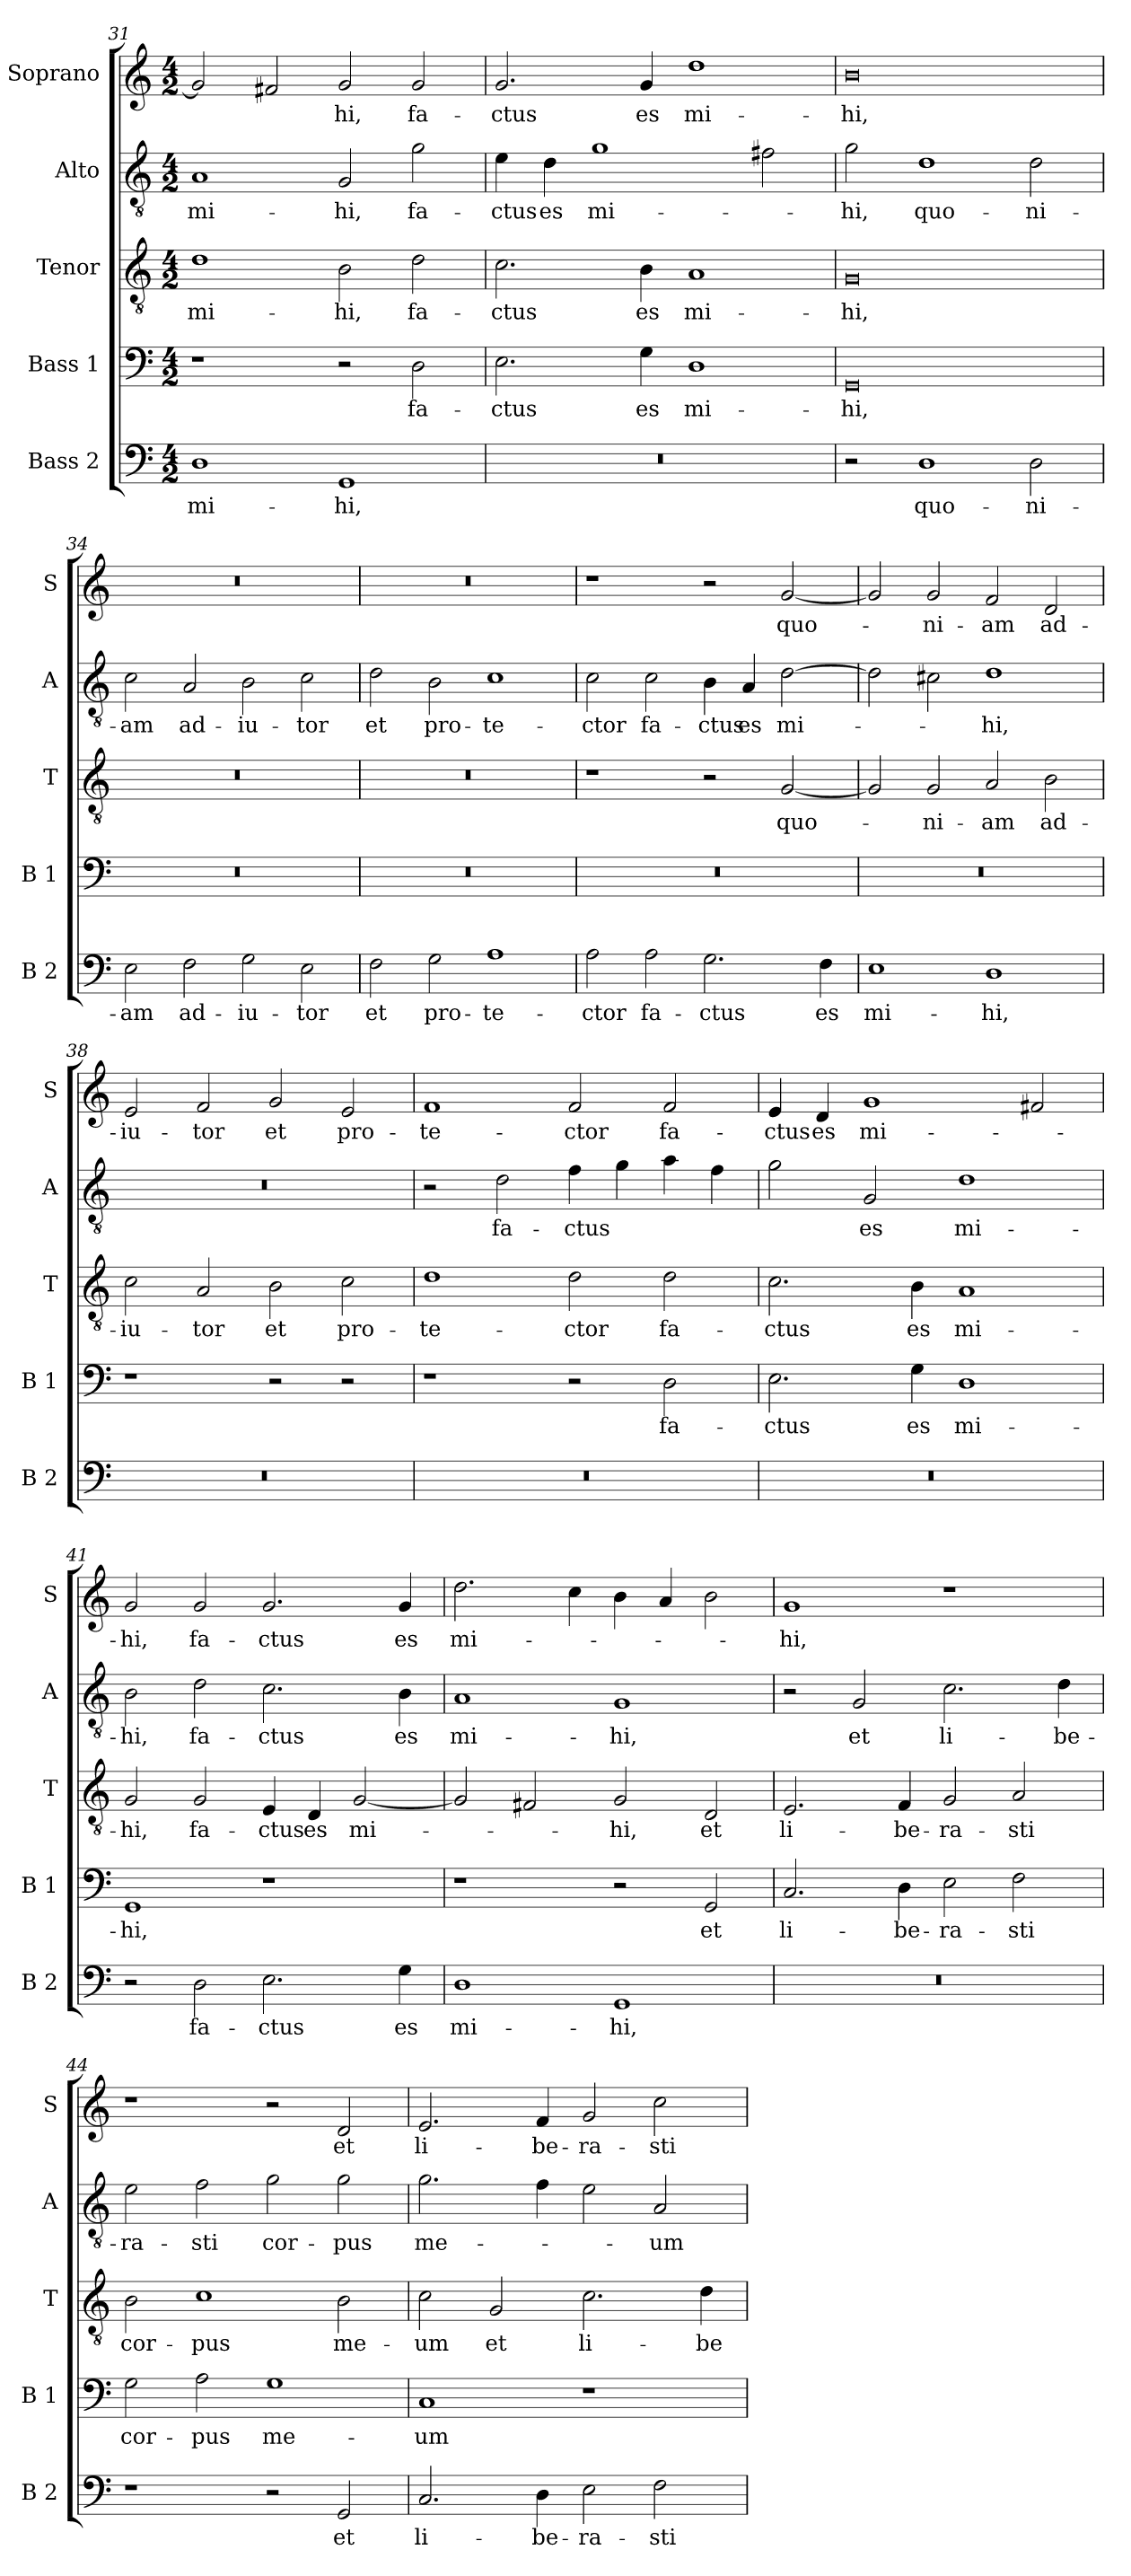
**kern	**text	**kern	**text	**kern	**text	**kern	**text	**kern	**text
*part5	*part5	*part4	*part4	*part3	*part3	*part2	*part2	*part1	*part1
*staff5	*staff5	*staff4	*staff4	*staff3	*staff3	*staff2	*staff2	*staff1	*staff1
*I"Bass 2	*	*I"Bass 1	*	*I"Tenor	*	*I"Alto	*	*I"Soprano	*
*I'B 2	*	*I'B 1	*	*I'T	*	*I'A	*	*I'S	*
!!LO:PB:g=z
*clefF4	*	*clefF4	*	*clefGv2	*	*clefGv2	*	*clefG2	*
*k[]	*	*k[]	*	*k[]	*	*k[]	*	*k[]	*
*C:	*	*C:	*	*C:	*	*C:	*	*C:	*
*M4/2	*	*M4/2	*	*M4/2	*	*M4/2	*	*M4/2	*
=31	=31	=31	=31	=31	=31	=31	=31	=31	=31
!	!LO:LY:b	!	!	!	!LO:LY:b	!	!LO:LY:b	!	!
1D	mi-	1r	.	1d	mi-	1A	mi-	2g/]	.
.	.	.	.	.	.	.	.	2f#X/	.
!	!LO:LY:b	!	!	!	!LO:LY:b	!	!LO:LY:b	!	!LO:LY:b
1GG	-hi,	2r	.	2B\	-hi,	2G/	-hi,	2g/	-hi,
!	!	!	!LO:LY:b	!	!LO:LY:b	!	!LO:LY:b	!	!LO:LY:b
.	.	2D\	fa-	2d\	fa-	2g\	fa-	2g/	fa-
=32	=32	=32	=32	=32	=32	=32	=32	=32	=32
!	!	!	!LO:LY:b	!	!LO:LY:b	!	!LO:LY:b	!	!LO:LY:b
0r	.	2.E\	-ctus	2.c\	-ctus	4e\	-ctus	2.g/	-ctus
!	!	!	!	!	!	!	!LO:LY:b	!	!
.	.	.	.	.	.	4d\	es	.	.
!	!	!	!	!	!	!	!LO:LY:b	!	!
.	.	.	.	.	.	1g	mi-	.	.
!	!	!	!LO:LY:b	!	!LO:LY:b	!	!	!	!LO:LY:b
.	.	4G\	es	4B\	es	.	.	4g/	es
!	!	!	!LO:LY:b	!	!LO:LY:b	!	!	!	!LO:LY:b
.	.	1D	mi-	1A	mi-	.	.	1dd	mi-
.	.	.	.	.	.	2f#X\	.	.	.
=33	=33	=33	=33	=33	=33	=33	=33	=33	=33
!	!	!	!LO:LY:b	!	!LO:LY:b	!	!LO:LY:b	!	!LO:LY:b
2r	.	0GG	-hi,	0G	-hi,	2g\	-hi,	0b	-hi,
!	!LO:LY:b	!	!	!	!	!	!LO:LY:b	!	!
1D	quo-	.	.	.	.	1d	quo-	.	.
!	!LO:LY:b	!	!	!	!	!	!LO:LY:b	!	!
2D\	-ni-	.	.	.	.	2d\	-ni-	.	.
=34	=34	=34	=34	=34	=34	=34	=34	=34	=34
!	!LO:LY:b	!	!	!	!	!	!LO:LY:b	!	!
2E\	-am	0r	.	0r	.	2c\	-am	0r	.
!	!LO:LY:b	!	!	!	!	!	!LO:LY:b	!	!
2F\	ad-	.	.	.	.	2A/	ad-	.	.
!	!LO:LY:b	!	!	!	!	!	!LO:LY:b	!	!
2G\	-iu-	.	.	.	.	2B\	-iu-	.	.
!	!LO:LY:b	!	!	!	!	!	!LO:LY:b	!	!
2E\	-tor	.	.	.	.	2c\	-tor	.	.
=35	=35	=35	=35	=35	=35	=35	=35	=35	=35
!	!LO:LY:b	!	!	!	!	!	!LO:LY:b	!	!
2F\	et	0r	.	0r	.	2d\	et	0r	.
!	!LO:LY:b	!	!	!	!	!	!LO:LY:b	!	!
2G\	pro-	.	.	.	.	2B\	pro-	.	.
!	!LO:LY:b	!	!	!	!	!	!LO:LY:b	!	!
1A	-te-	.	.	.	.	1c	-te-	.	.
!!LO:LB:g=z
=36	=36	=36	=36	=36	=36	=36	=36	=36	=36
!	!LO:LY:b	!	!	!	!	!	!LO:LY:b	!	!
2A\	-ctor	0r	.	1r	.	2c\	-ctor	1r	.
!	!LO:LY:b	!	!	!	!	!	!LO:LY:b	!	!
2A\	fa-	.	.	.	.	2c\	fa-	.	.
!	!LO:LY:b	!	!	!	!	!	!LO:LY:b	!	!
2.G\	-ctus	.	.	2r	.	4B\	-ctus	2r	.
!	!	!	!	!	!	!	!LO:LY:b	!	!
.	.	.	.	.	.	4A/	es	.	.
!	!	!	!	!	!LO:LY:b	!	!LO:LY:b	!	!LO:LY:b
.	.	.	.	[2G/	quo-	[2d\	mi-	[2g/	quo-
!	!LO:LY:b	!	!	!	!	!	!	!	!
4F\	es	.	.	.	.	.	.	.	.
=37	=37	=37	=37	=37	=37	=37	=37	=37	=37
!	!LO:LY:b	!	!	!	!	!	!	!	!
1E	mi-	0r	.	2G/]	.	2d\]	.	2g/]	.
!	!	!	!	!	!LO:LY:b	!	!	!	!LO:LY:b
.	.	.	.	2G/	-ni-	2c#X\	.	2g/	-ni-
!	!LO:LY:b	!	!	!	!LO:LY:b	!	!LO:LY:b	!	!LO:LY:b
1D	-hi,	.	.	2A/	-am	1d	-hi,	2f/	-am
!	!	!	!	!	!LO:LY:b	!	!	!	!LO:LY:b
.	.	.	.	2B\	ad-	.	.	2d/	ad-
=38	=38	=38	=38	=38	=38	=38	=38	=38	=38
!	!	!	!	!	!LO:LY:b	!	!	!	!LO:LY:b
0r	.	1r	.	2c\	-iu-	0r	.	2e/	-iu-
!	!	!	!	!	!LO:LY:b	!	!	!	!LO:LY:b
.	.	.	.	2A/	-tor	.	.	2f/	-tor
!	!	!	!	!	!LO:LY:b	!	!	!	!LO:LY:b
.	.	2r	.	2B\	et	.	.	2g/	et
!	!	!	!	!	!LO:LY:b	!	!	!	!LO:LY:b
.	.	2r	.	2c\	pro-	.	.	2e/	pro-
=39	=39	=39	=39	=39	=39	=39	=39	=39	=39
!	!	!	!	!	!LO:LY:b	!	!	!	!LO:LY:b
0r	.	1r	.	1d	-te-	2r	.	1f	-te-
!	!	!	!	!	!	!	!LO:LY:b	!	!
.	.	.	.	.	.	2d\	fa-	.	.
!	!	!	!	!	!LO:LY:b	!	!LO:LY:b	!	!LO:LY:b
.	.	2r	.	2d\	-ctor	4f\	-ctus	2f/	-ctor
.	.	.	.	.	.	4g\	.	.	.
!	!	!	!LO:LY:b	!	!LO:LY:b	!	!	!	!LO:LY:b
.	.	2D\	fa-	2d\	fa-	4a\	.	2f/	fa-
.	.	.	.	.	.	4f\	.	.	.
=40	=40	=40	=40	=40	=40	=40	=40	=40	=40
!	!	!	!LO:LY:b	!	!LO:LY:b	!	!	!	!LO:LY:b
0r	.	2.E\	-ctus	2.c\	-ctus	2g\	.	4e/	-ctus
!	!	!	!	!	!	!	!	!	!LO:LY:b
.	.	.	.	.	.	.	.	4d/	es
!	!	!	!	!	!	!	!LO:LY:b	!	!LO:LY:b
.	.	.	.	.	.	2G/	es	1g	mi-
!	!	!	!LO:LY:b	!	!LO:LY:b	!	!	!	!
.	.	4G\	es	4B\	es	.	.	.	.
!	!	!	!LO:LY:b	!	!LO:LY:b	!	!LO:LY:b	!	!
.	.	1D	mi-	1A	mi-	1d	mi-	.	.
.	.	.	.	.	.	.	.	2f#X/	.
!!LO:PB:g=z
=41	=41	=41	=41	=41	=41	=41	=41	=41	=41
!	!	!	!LO:LY:b	!	!LO:LY:b	!	!LO:LY:b	!	!LO:LY:b
2r	.	1GG	-hi,	2G/	-hi,	2B\	-hi,	2g/	-hi,
!	!LO:LY:b	!	!	!	!LO:LY:b	!	!LO:LY:b	!	!LO:LY:b
2D\	fa-	.	.	2G/	fa-	2d\	fa-	2g/	fa-
!	!LO:LY:b	!	!	!	!LO:LY:b	!	!LO:LY:b	!	!LO:LY:b
2.E\	-ctus	1r	.	4E/	-ctus	2.c\	-ctus	2.g/	-ctus
!	!	!	!	!	!LO:LY:b	!	!	!	!
.	.	.	.	4D/	es	.	.	.	.
!	!	!	!	!	!LO:LY:b	!	!	!	!
.	.	.	.	[2G/	mi-	.	.	.	.
!	!LO:LY:b	!	!	!	!	!	!LO:LY:b	!	!LO:LY:b
4G\	es	.	.	.	.	4B\	es	4g/	es
=42	=42	=42	=42	=42	=42	=42	=42	=42	=42
!	!LO:LY:b	!	!	!	!	!	!LO:LY:b	!	!LO:LY:b
1D	mi-	1r	.	2G/]	.	1A	mi-	2.dd\	mi-
.	.	.	.	2F#X/	.	.	.	.	.
.	.	.	.	.	.	.	.	4cc\	.
!	!LO:LY:b	!	!	!	!LO:LY:b	!	!LO:LY:b	!	!
1GG	-hi,	2r	.	2G/	-hi,	1G	-hi,	4b\	.
.	.	.	.	.	.	.	.	4a/	.
!	!	!	!LO:LY:b	!	!LO:LY:b	!	!	!	!
.	.	2GG/	et	2D/	et	.	.	2b\	.
=43	=43	=43	=43	=43	=43	=43	=43	=43	=43
!	!	!	!LO:LY:b	!	!LO:LY:b	!	!	!	!LO:LY:b
0r	.	2.C/	li-	2.E/	li-	2r	.	1g	-hi,
!	!	!	!	!	!	!	!LO:LY:b	!	!
.	.	.	.	.	.	2G/	et	.	.
!	!	!	!LO:LY:b	!	!LO:LY:b	!	!	!	!
.	.	4D\	-be-	4F/	-be-	.	.	.	.
!	!	!	!LO:LY:b	!	!LO:LY:b	!	!LO:LY:b	!	!
.	.	2E\	-ra-	2G/	-ra-	2.c\	li-	1r	.
!	!	!	!LO:LY:b	!	!LO:LY:b	!	!	!	!
.	.	2F\	-sti	2A/	-sti	.	.	.	.
!	!	!	!	!	!	!	!LO:LY:b	!	!
.	.	.	.	.	.	4d\	-be-	.	.
=44	=44	=44	=44	=44	=44	=44	=44	=44	=44
!	!	!	!LO:LY:b	!	!LO:LY:b	!	!LO:LY:b	!	!
1r	.	2G\	cor-	2B\	cor-	2e\	-ra-	1r	.
!	!	!	!LO:LY:b	!	!LO:LY:b	!	!LO:LY:b	!	!
.	.	2A\	-pus	1c	-pus	2f\	-sti	.	.
!	!	!	!LO:LY:b	!	!	!	!LO:LY:b	!	!
2r	.	1G	me-	.	.	2g\	cor-	2r	.
!	!LO:LY:b	!	!	!	!LO:LY:b	!	!LO:LY:b	!	!LO:LY:b
2GG/	et	.	.	2B\	me-	2g\	-pus	2d/	et
=45	=45	=45	=45	=45	=45	=45	=45	=45	=45
!	!LO:LY:b	!	!LO:LY:b	!	!LO:LY:b	!	!LO:LY:b	!	!LO:LY:b
2.C/	li-	1C	-um	2c\	-um	2.g\	me-	2.e/	li-
!	!	!	!	!	!LO:LY:b	!	!	!	!
.	.	.	.	2G/	et	.	.	.	.
!	!LO:LY:b	!	!	!	!	!	!	!	!LO:LY:b
4D\	-be-	.	.	.	.	4f\	.	4f/	-be-
!	!LO:LY:b	!	!	!	!LO:LY:b	!	!	!	!LO:LY:b
2E\	-ra-	1r	.	2.c\	li-	2e\	.	2g/	-ra-
!	!LO:LY:b	!	!	!	!	!	!LO:LY:b	!	!LO:LY:b
2F\	-sti	.	.	.	.	2A/	-um	2cc\	-sti
!	!	!	!	!	!LO:LY:b	!	!	!	!
.	.	.	.	4d\	-be-	.	.	.	.
=	=	=	=	=	=	=	=	=	=
*-	*-	*-	*-	*-	*-	*-	*-	*-	*-
